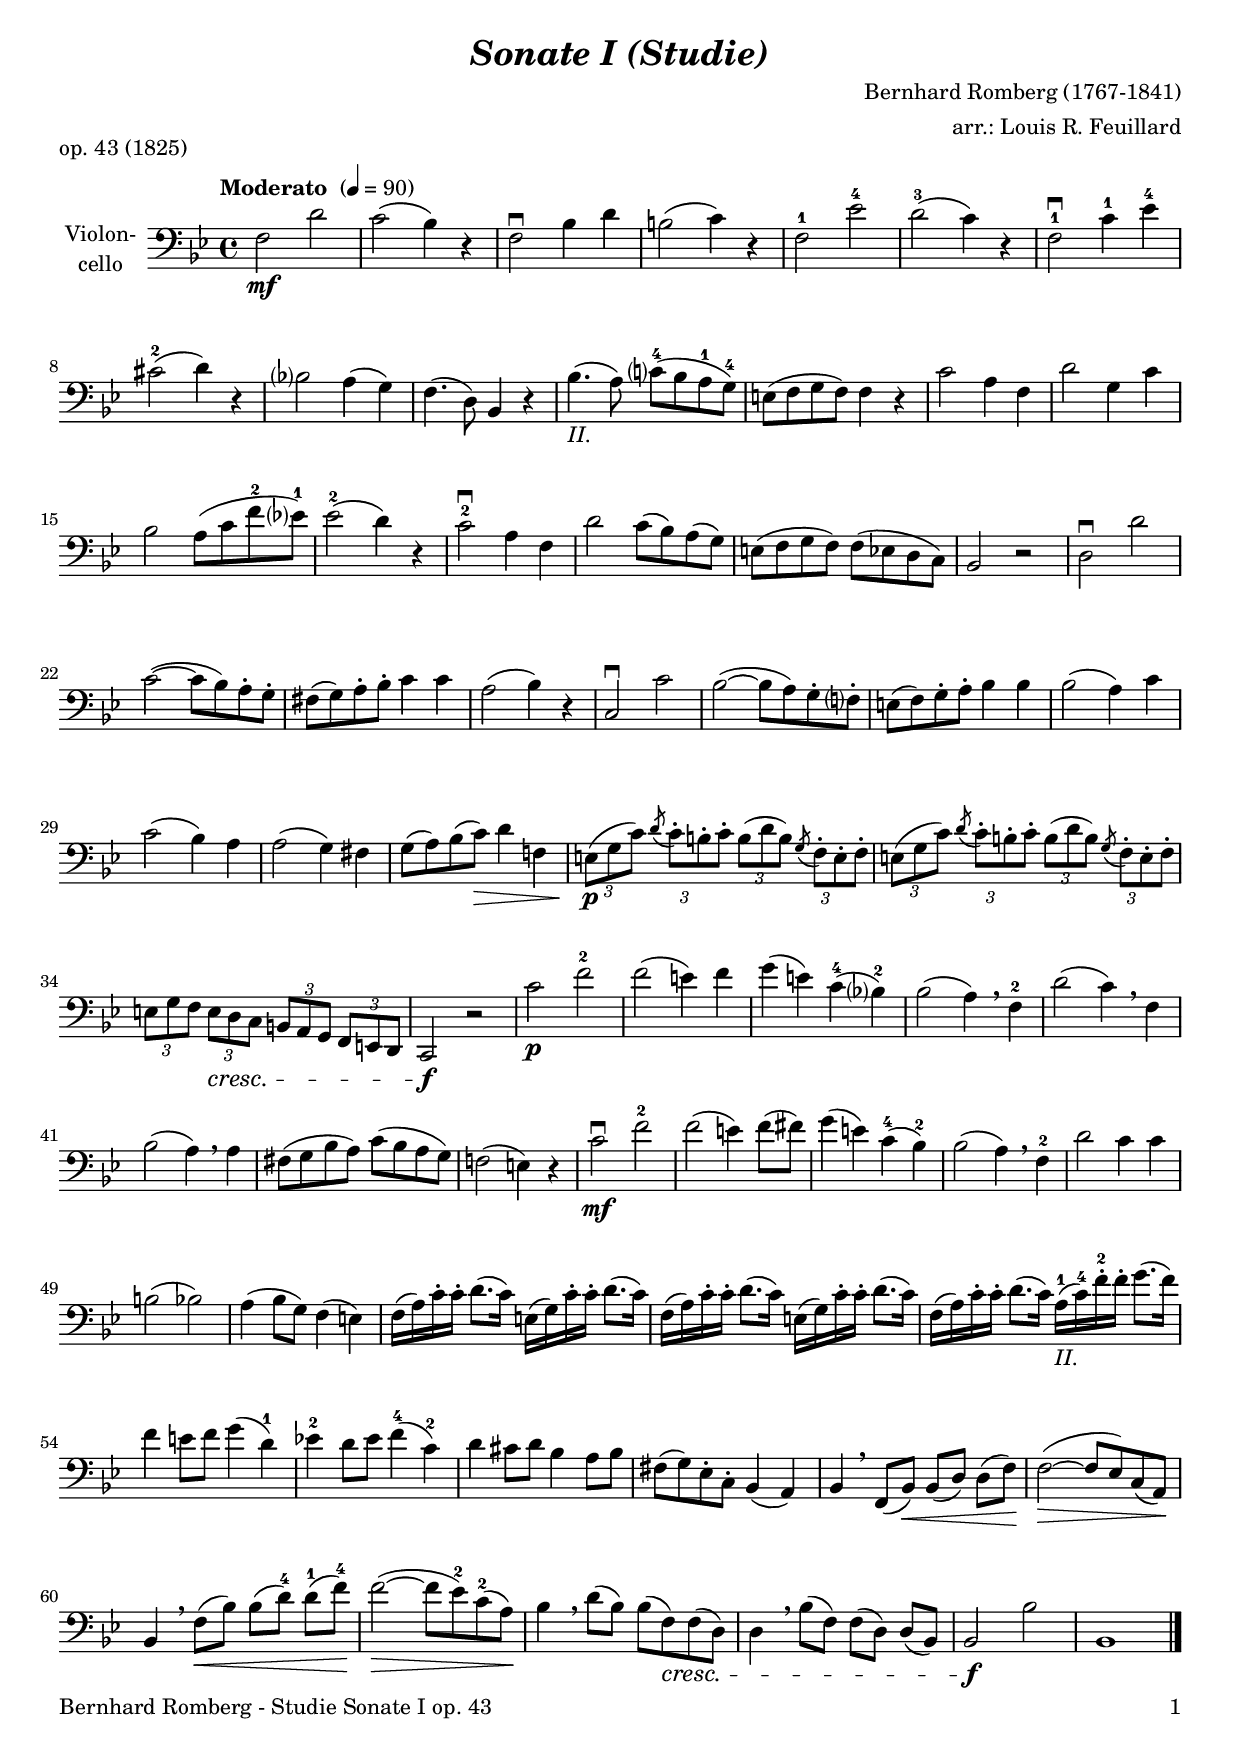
\version "2.24.3"
\include "deutsch.ly"

#(set-global-staff-size 19)

\header {
  title     = \markup \bold \italic "Sonate I (Studie)"
  composer  = "Bernhard Romberg (1767-1841)"
  arranger  = "arr.: Louis R. Feuillard"
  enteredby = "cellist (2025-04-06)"
  piece     = "op. 43 (1825)"
}

voiceconsts = {
  \key b \major
  \time 4/4
  \clef "bass"
%  \numericTimeSignature
  \compressEmptyMeasures
  % Set default beaming for all staves
%  \set Timing.beamExceptions = #'()
%  \set Timing.baseMoment     = #(ly:make-moment 1 4)
%  \set Timing.beatStructure  = #'(1 1 1)
  \tempo "Moderato " 4=90
}

mist = "string ensemble 1"
mivl = "violin"
mivc = "cello"
mipz = "pizzicato strings"

i   = \markup \italic "I."
ii  = \markup \italic "II."
iii = \markup \italic "III."
iv  = \markup \italic "IV."

va = \relative c {
  \voiceconsts

  f2\mf d'
  c( b4) r
  f2\downbow b4 d
  h2( c4) r
  f,2-1 es'-4
  d(-3 c4) r
  f,2-1\downbow c'4-1 es-4

  cis2(-2 d4) r
  b?2 a4( g)
  f4.( d8) b4 r
  b'4.(_\ii a8) c?(-4 b a-1 g)-4
  e( f g f) f4 r
  c'2 a4 f
  d'2 g,4 c

  b2 a8( c f-2 es?)-1
  es2(-2 d4) r
  c2-2\downbow a4 f
  d'2 c8( b) a( g)
  e( f g f) f( es d c)
  b2 r
  d\downbow d'

  c(~ c8 b) a-. g-.
  fis( g) a-. b-. c4 c
  a2( b4) r
  c,2\downbow c'
  b(~ b8 a) g-. f?-.
  e( f) g-. a-. b4 b

  b2( a4) c
  c2( b4) a
  a2( g4) fis
  g8( a) b( c)\> d4 f,!
  \tuplet 3/2 4 {
    e8(\!\p g c)
    \omit TupletBracket
    \acciaccatura d c-. h-. c-. h( d h) \acciaccatura g f-. e-. f-.

    e( g c) \acciaccatura d c-. h-. c-. h( d h) \acciaccatura g f-. e-. f-.
    e g f e\cresc d c h a g f e d
  }
  c2\f r
  c''\p f-2
  f( e4) f

  g( e) c(-4 b?)-2
  b2( a4) \breathe f-2
  d'2( c4) \breathe f,
  b2( a4) \breathe a
  fis8( g b a) c( b a g)
  f!2( e4) r

  c'2\downbow\mf f-2
  f( e4) f8( fis)
  g4( e) c(-4 b)-2
  b2( a4) \breathe f-2
  d'2 c4 c
  h2( b)
  a4( b8 g) f4( e)

  f16( a) c-. c-. d8.( c16) e,( g) c-. c-. d8.( c16)
  f,( a) c-. c-. d8.( c16) e,( g) c-. c-. d8.( c16)
  f,( a) c-. c-. d8.( c16) a(-1_\ii c)-4 f-.-2 f-. g8.( f16)

  f4 e8 f g4( d)-1
  es!-2 d8 es f4(-4 c)-2
  d cis8 d b4 a8 b
  fis( g) es-. c-. b4( a)
  b \breathe f8( b)\< b([ d]) d( f)\!
  f2(~\> f8 es) c( a)\!

  b4 \breathe f'8(\< b) b([ d])-4 d(-1 f)-4\!
  f2(~\> f8 es)-2 c(-2 a)\!
  b4 \breathe d8( b) b( f)\cresc f( d)
  d4 \breathe b'8( f) f([ d]) d( b)
  b2\f b'
  b,1 \bar "|."
}


music = \new StaffGroup <<
      \new Staff {
	\set Staff.midiInstrument = \mivc
	\set Staff.instrumentName = \markup \center-column { "Violon-" "cello" }
	\transpose b b { \va }
      }
>>

\book {
   \paper {
    print-page-number = ##t
    print-first-page-number = ##t
    ragged-last-bottom = ##f
    oddHeaderMarkup = \markup \null
    evenHeaderMarkup = \markup \null
    oddFooterMarkup = \markup {
      \fill-line {
        \if \should-print-page-number
        "Bernhard Romberg - Studie Sonate I op. 43" \fromproperty #'page:page-number-string
      }
    }
    evenFooterMarkup = \oddFooterMarkup
  } \score {
    \music
    \layout {}
  }

  \score {
    \unfoldRepeats \music

    \midi {
      \context {
        \Score
      }
    }
  }
}
